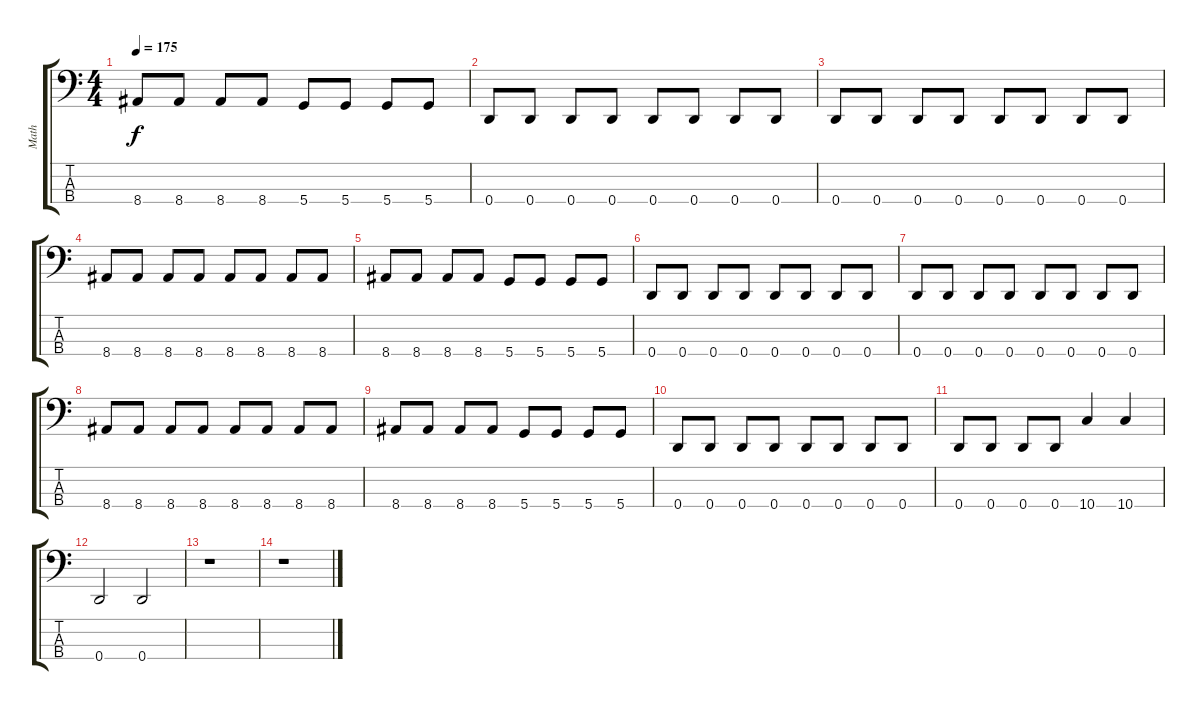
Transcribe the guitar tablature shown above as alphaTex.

\track ("Math" "Math") {instrument electricbasspick}
\staff {score tabs}
\tuning (G2 D2 A1 D1) {hide}
\ts (4 4)
\tempo 175
\clef f4
\ks c
8.4.8{dy f} 8.4.8 8.4.8 8.4.8 5.4.8 5.4.8 5.4.8 5.4.8 |
0.4.8 0.4.8 0.4.8 0.4.8 0.4.8 0.4.8 0.4.8 0.4.8 |
0.4.8 0.4.8 0.4.8 0.4.8 0.4.8 0.4.8 0.4.8 0.4.8 |
8.4.8 8.4.8 8.4.8 8.4.8 8.4.8 8.4.8 8.4.8 8.4.8 |
8.4.8 8.4.8 8.4.8 8.4.8 5.4.8 5.4.8 5.4.8 5.4.8 |
0.4.8 0.4.8 0.4.8 0.4.8 0.4.8 0.4.8 0.4.8 0.4.8 |
0.4.8 0.4.8 0.4.8 0.4.8 0.4.8 0.4.8 0.4.8 0.4.8 |
8.4.8 8.4.8 8.4.8 8.4.8 8.4.8 8.4.8 8.4.8 8.4.8 |
8.4.8 8.4.8 8.4.8 8.4.8 5.4.8 5.4.8 5.4.8 5.4.8 |
0.4.8 0.4.8 0.4.8 0.4.8 0.4.8 0.4.8 0.4.8 0.4.8 |
0.4.8 0.4.8 0.4.8 0.4.8 10.4.4 10.4.4 |
0.4.2 0.4.2 |
r.1 |
r.1
